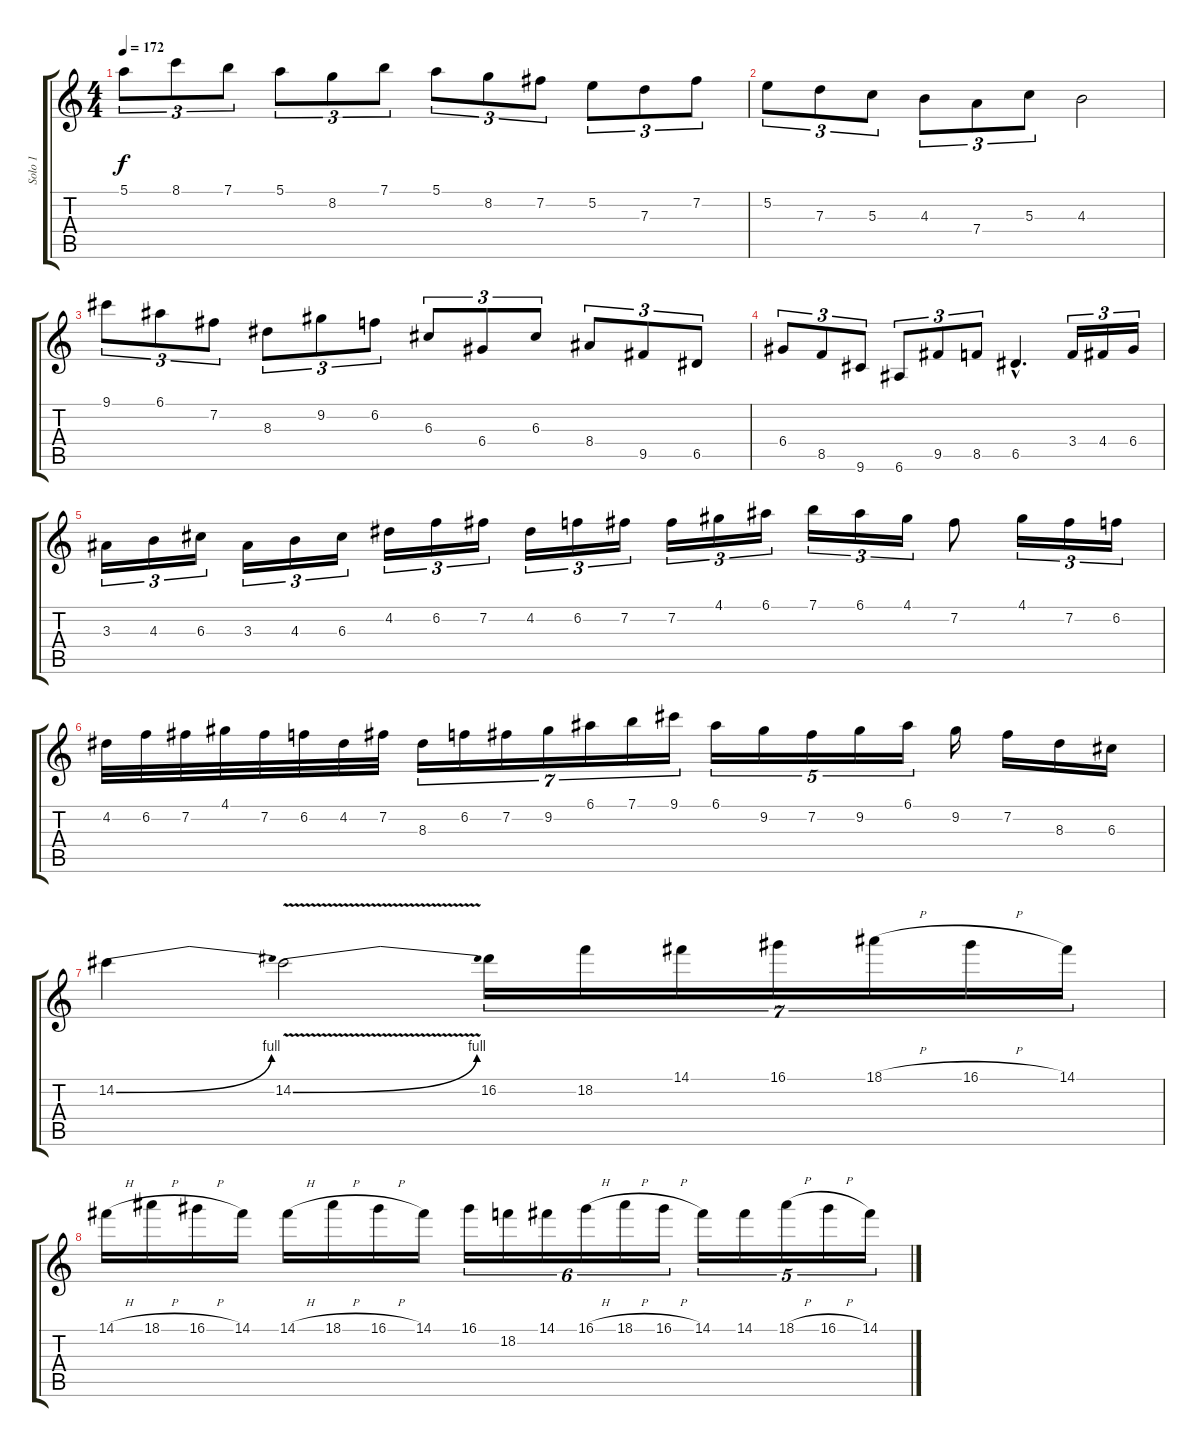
\track ("Solo 1" "Solo 1") {instrument distortionguitar}
\staff {score tabs}
\tuning (E4 B3 G3 D3 A2 E2) {hide}
\ts (4 4)
\tempo 172
\clef g2
\ks c
5.1.8{tu (3 2) dy f} 8.1.8{tu (3 2)} 7.1.8{tu (3 2)} 5.1.8{tu (3 2)} 8.2.8{tu (3 2)} 7.1.8{tu (3 2)} 5.1.8{tu (3 2)} 8.2.8{tu (3 2)} 7.2.8{tu (3 2)} 5.2.8{tu (3 2)} 7.3.8{tu (3 2)} 7.2.8{tu (3 2)} |
5.2.8{tu (3 2)} 7.3.8{tu (3 2)} 5.3.8{tu (3 2)} 4.3.8{tu (3 2)} 7.4.8{tu (3 2)} 5.3.8{tu (3 2)} 4.3.2 |
9.1.8{tu (3 2) volume 16} 6.1.8{tu (3 2)} 7.2.8{tu (3 2)} 8.3.8{tu (3 2)} 9.2.8{tu (3 2)} 6.2.8{tu (3 2)} 6.3.8{tu (3 2)} 6.4.8{tu (3 2)} 6.3.8{tu (3 2)} 8.4.8{tu (3 2)} 9.5.8{tu (3 2)} 6.5.8{tu (3 2)} |
6.4.8{tu (3 2)} 8.5.8{tu (3 2)} 9.6.8{tu (3 2)} 6.6.8{tu (3 2)} 9.5.8{tu (3 2)} 8.5.8{tu (3 2)} 6.5{hac}.4{d} 3.4.16{tu (3 2)} 4.4.16{tu (3 2)} 6.4.16{tu (3 2)} |
3.3.16{tu (3 2)} 4.3.16{tu (3 2)} 6.3.16{tu (3 2)} 3.3.16{tu (3 2)} 4.3.16{tu (3 2)} 6.3.16{tu (3 2)} 4.2.16{tu (3 2)} 6.2.16{tu (3 2)} 7.2.16{tu (3 2)} 4.2.16{tu (3 2)} 6.2.16{tu (3 2)} 7.2.16{tu (3 2)} 7.2.16{tu (3 2)} 4.1.16{tu (3 2)} 6.1.16{tu (3 2)} 7.1.16{tu (3 2)} 6.1.16{tu (3 2)} 4.1.16{tu (3 2)} 7.2.8 4.1.16{tu (3 2)} 7.2.16{tu (3 2)} 6.2.16{tu (3 2)} |
4.2.32 6.2.32 7.2.32 4.1.32 7.2.32 6.2.32 4.2.32 7.2.32 8.3.16{tu (7 4)} 6.2.16{tu (7 4)} 7.2.16{tu (7 4)} 9.2.16{tu (7 4)} 6.1.16{tu (7 4)} 7.1.16{tu (7 4)} 9.1.16{tu (7 4)} 6.1.16{tu (5 4)} 9.2.16{tu (5 4)} 7.2.16{tu (5 4)} 9.2.16{tu (5 4)} 6.1.16{tu (5 4)} 9.2.16 7.2.16 8.3.16 6.3.16 |
14.2{be (bend 0 0 60 4)}.4 14.2{be (bend 0 0 60 4) v}.2 16.2.16{tu (7 4)} 18.2.16{tu (7 4)} 14.1.16{tu (7 4)} 16.1.16{tu (7 4)} 18.1{h}.16{tu (7 4)} 16.1{h}.16{tu (7 4)} 14.1.16{tu (7 4)} |
14.1{h}.16 18.1{h}.16 16.1{h}.16 14.1.16 14.1{h}.16 18.1{h}.16 16.1{h}.16 14.1.16 16.1.16{tu (6 4)} 18.2.16{tu (6 4)} 14.1.16{tu (6 4)} 16.1{h}.16{tu (6 4)} 18.1{h}.16{tu (6 4)} 16.1{h}.16{tu (6 4)} 14.1.16{tu (5 4)} 14.1.16{tu (5 4)} 18.1{h}.16{tu (5 4)} 16.1{h}.16{tu (5 4)} 14.1.16{tu (5 4)}
